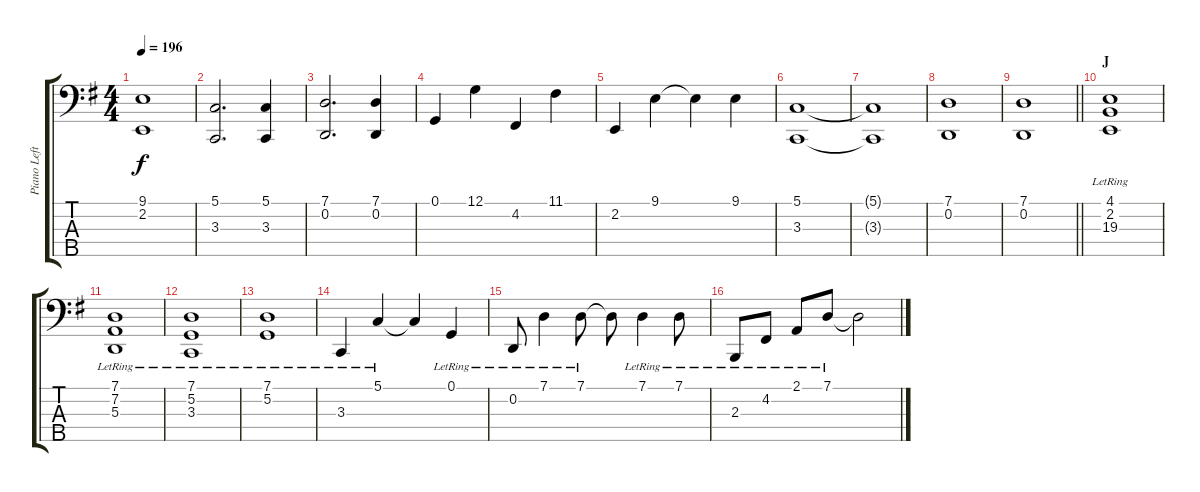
\track ("Piano Left" "Piano Left") {instrument acousticgrandpiano}
\staff {score tabs}
\tuning (G2 D2 A1 E1 G0) {hide}
\ts (4 4)
\tempo 196
\clef f4
\ks g
(9.1{t} 2.2{t}).1{dy f} |
(5.1 3.3).2{d} (5.1 3.3).4 |
(7.1 0.2).2{d} (7.1 0.2).4 |
0.1.4 12.1.4 4.2.4 11.1.4 |
2.2.4 9.1.4 9.1{t}.4 9.1.4 |
(5.1 3.3).1 |
(5.1{t} 3.3{t}).1 |
(7.1 0.2).1 |
\barLineRight lightlight
(7.1 0.2).1 |
\section ("" "J")
(4.1{lr} 2.2{lr} 19.3{lr}).1{volume 14} |
(7.1{lr} 7.2{lr} 5.3{lr}).1 |
(7.1{lr} 5.2{lr} 3.3{lr}).1 |
(7.1{lr} 5.2{lr}).1 |
3.3{lr}.4 5.1{lr}.4 5.1{t}.4 0.1{lr}.4 |
0.2{lr}.8 7.1{lr}.4 7.1{lr}.8 7.1{t}.8 7.1{lr}.4 7.1{lr}.8 |
2.3{lr}.8 4.2{lr}.8 2.1{lr}.8 7.1{lr}.8 7.1{t}.2
